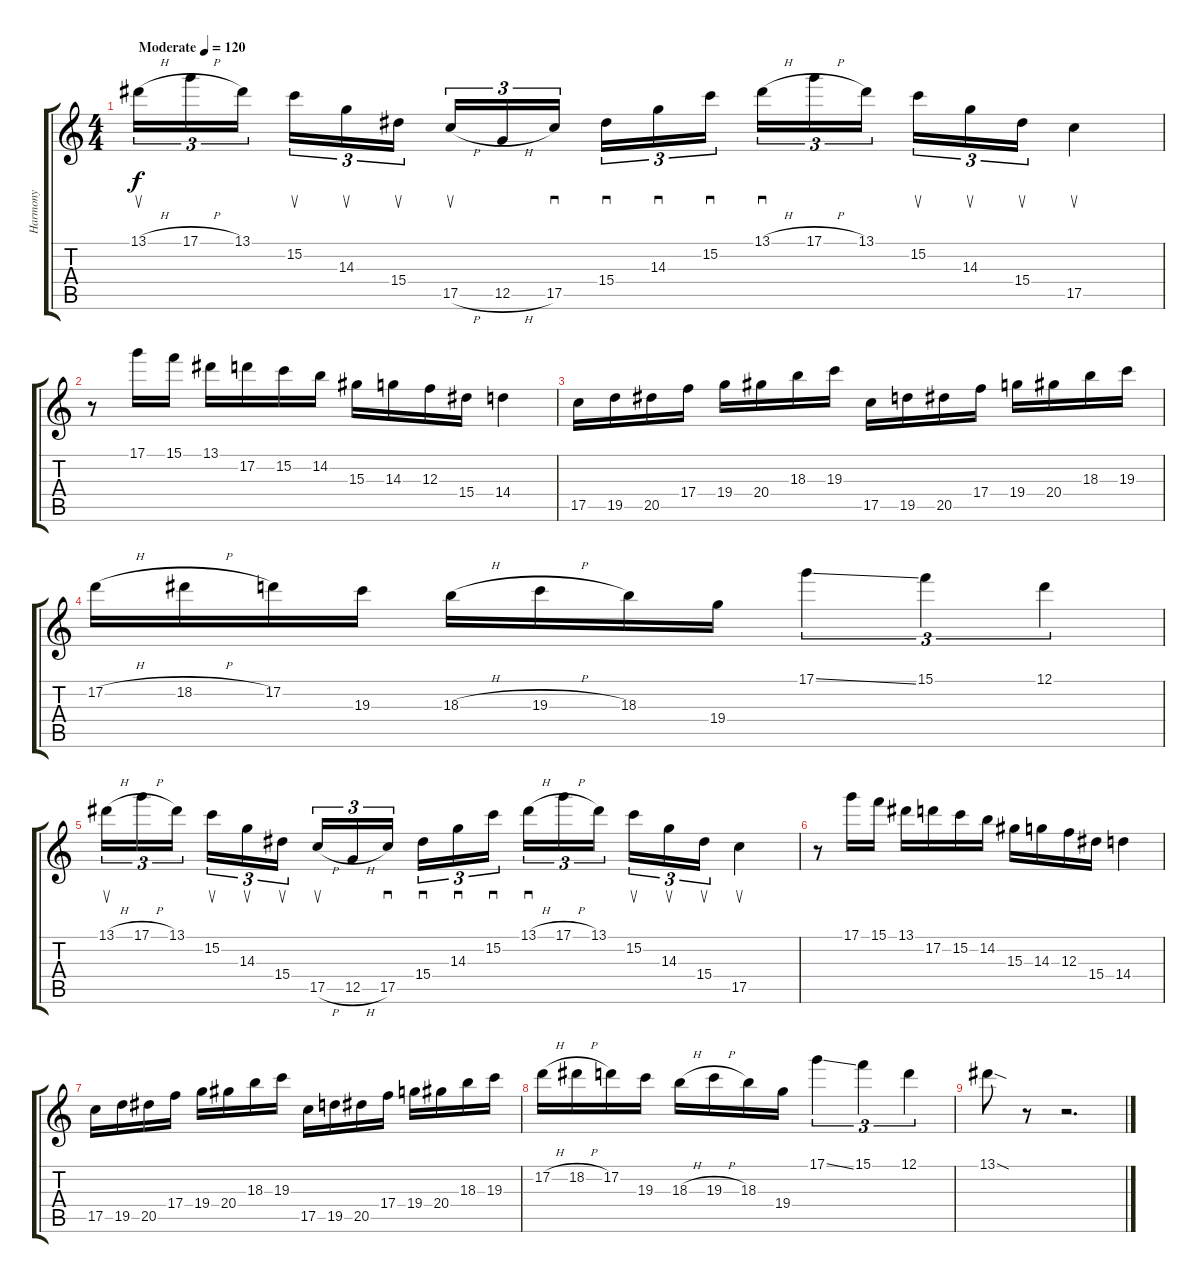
\track ("Harmony" "Harmony") {instrument overdrivenguitar}
\staff {score tabs}
\tuning (D4 A3 F3 C3 G2 C2) {hide}
\ts (4 4)
\tempo (120 "Moderate")
\clef g2
\ks c
13.1{h}.16{su tu (3 2) dy f instrument overdrivenguitar} 17.1{h}.16{tu (3 2)} 13.1.16{tu (3 2) beam splitsecondary} 15.2.16{su tu (3 2)} 14.3.16{su tu (3 2)} 15.4.16{su tu (3 2)} 17.5{h}.16{su tu (3 2)} 12.5{h}.16{tu (3 2)} 17.5.16{sd tu (3 2) beam splitsecondary} 15.4.16{sd tu (3 2)} 14.3.16{sd tu (3 2)} 15.2.16{sd tu (3 2)} 13.1{h}.16{sd tu (3 2)} 17.1{h}.16{tu (3 2)} 13.1.16{tu (3 2) beam splitsecondary} 15.2.16{su tu (3 2)} 14.3.16{su tu (3 2)} 15.4.16{su tu (3 2)} 17.5.4{su} |
r.8 17.1.16 15.1.16 13.1.16 17.2.16 15.2.16 14.2.16 15.3.16 14.3.16 12.3.16 15.4.16 14.4.4 |
17.5.16 19.5.16 20.5.16 17.4.16 19.4.16 20.4.16 18.3.16 19.3.16 17.5.16 19.5.16 20.5.16 17.4.16 19.4.16 20.4.16 18.3.16 19.3.16 |
17.2{h}.16 18.2{h}.16 17.2.16 19.3.16 18.3{h}.16 19.3{h}.16 18.3.16 19.4.16 17.1{ss}.4{tu (3 2)} 15.1.4{tu (3 2)} 12.1.4{tu (3 2)} |
13.1{h}.16{su tu (3 2)} 17.1{h}.16{tu (3 2)} 13.1.16{tu (3 2) beam splitsecondary} 15.2.16{su tu (3 2)} 14.3.16{su tu (3 2)} 15.4.16{su tu (3 2)} 17.5{h}.16{su tu (3 2)} 12.5{h}.16{tu (3 2)} 17.5.16{sd tu (3 2) beam splitsecondary} 15.4.16{sd tu (3 2)} 14.3.16{sd tu (3 2)} 15.2.16{sd tu (3 2)} 13.1{h}.16{sd tu (3 2)} 17.1{h}.16{tu (3 2)} 13.1.16{tu (3 2) beam splitsecondary} 15.2.16{su tu (3 2)} 14.3.16{su tu (3 2)} 15.4.16{su tu (3 2)} 17.5.4{su} |
r.8 17.1.16 15.1.16 13.1.16 17.2.16 15.2.16 14.2.16 15.3.16 14.3.16 12.3.16 15.4.16 14.4.4 |
17.5.16 19.5.16 20.5.16 17.4.16 19.4.16 20.4.16 18.3.16 19.3.16 17.5.16 19.5.16 20.5.16 17.4.16 19.4.16 20.4.16 18.3.16 19.3.16 |
17.2{h}.16 18.2{h}.16 17.2.16 19.3.16 18.3{h}.16 19.3{h}.16 18.3.16 19.4.16 17.1{ss}.4{tu (3 2)} 15.1.4{tu (3 2)} 12.1.4{tu (3 2)} |
13.1{sod}.8 r.8 r.2{d}
